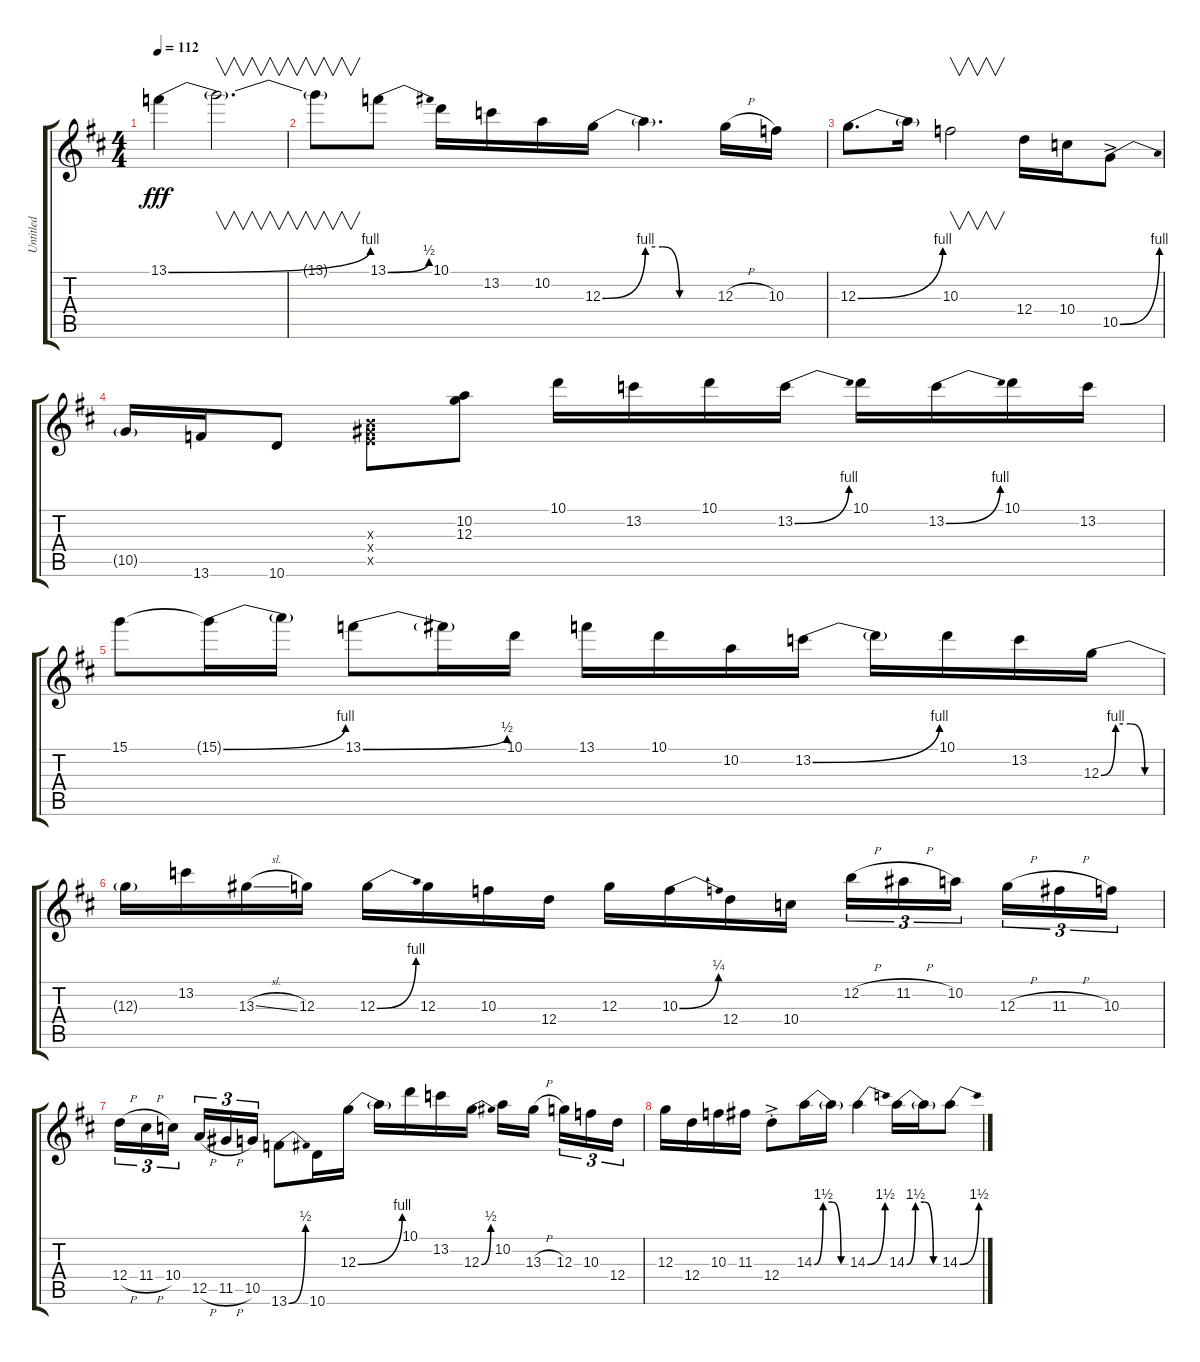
\track ("Untitled" "Untitled") {instrument distortionguitar}
\staff {score tabs}
\tuning (E4 B3 G3 D3 A2 E2) {hide}
\ts (4 4)
\section ("" "")
\tempo 112
\clef g2
\ks d
13.1{be (bend 0 0 60 4)}.4{dy fff} 13.1{t}.2{v d} |
13.1{t}.8{v} 13.1{be (bend 0 0 60 2)}.8 10.1.16 13.2.16 10.2.16 12.3{be (bend 0 0 60 4)}.16 12.3{be (custom 0 4 15 4 30 0 60 0) t}.4{d} 12.3{h}.16 10.3.16 |
12.3{be (bend 0 0 60 4)}.8{d} 12.3{t}.16 10.3.2{v} 12.4.16 10.4.16 10.5{be (bend 0 0 60 4) ac}.8 |
10.5{g}.16 13.6.16 10.6.8 (4.3{x} 6.4{x} 7.5{x}).8 (10.2 12.3).8 10.1.16 13.2.16 10.1.16 13.2{be (bend 0 0 60 4)}.16 10.1.16 13.2{be (bend 0 0 60 4)}.16 10.1.16 13.2.16 |
15.1.8 15.1{be (bend 0 0 60 4) t}.16 15.1{t}.16 13.1{be (bend 0 0 60 2)}.8 13.1{t}.16 10.1.16 13.1.16 10.1.16 10.2.16 13.2{be (bend 0 0 60 4)}.16 13.2{t}.16 10.1.16 13.2.16 12.3{be (custom 0 0 15 4 30 4 45 0 60 0)}.16 |
12.3{t}.16 13.2.16 13.3{sl}.16 12.3.16 12.3{be (bend 0 0 60 4)}.16 12.3.16 10.3.16 12.4.16 12.3.16 10.3{be (bend 0 0 60 1)}.16 12.4.16 10.4.16 12.2{h}.16{tu (3 2)} 11.2{h}.16{tu (3 2)} 10.2.16{tu (3 2) beam splitsecondary} 12.3{h}.16{tu (3 2)} 11.3{h}.16{tu (3 2)} 10.3.16{tu (3 2)} |
12.4{h}.16{tu (3 2)} 11.4{h}.16{tu (3 2)} 10.4.16{tu (3 2) beam splitsecondary} 12.5{h}.16{tu (3 2)} 11.5{h}.16{tu (3 2)} 10.5.16{tu (3 2)} 13.6{be (bend 0 0 60 2)}.8 10.6.16 12.3{be (bend 0 0 60 4)}.16 12.3{t}.16 10.1.16 13.2.16 12.3{be (bend 0 0 60 2)}.16 10.2.16 13.3{h}.16{beam splitsecondary} 12.3.16{tu (3 2)} 10.3.16{tu (3 2)} 12.4.16{tu (3 2)} |
12.3.16 12.4.16 10.3.16 11.3.16 12.4{ac st}.8 14.3{be (custom 0 0 15 6 30 6 45 0 60 0)}.16 14.3{t}.16 14.3{be (bend 0 0 60 6)}.4 14.3{be (custom 0 0 15 6 30 6 45 0 60 0)}.16 14.3{t}.16 14.3{be (bend 0 0 60 6)}.8
